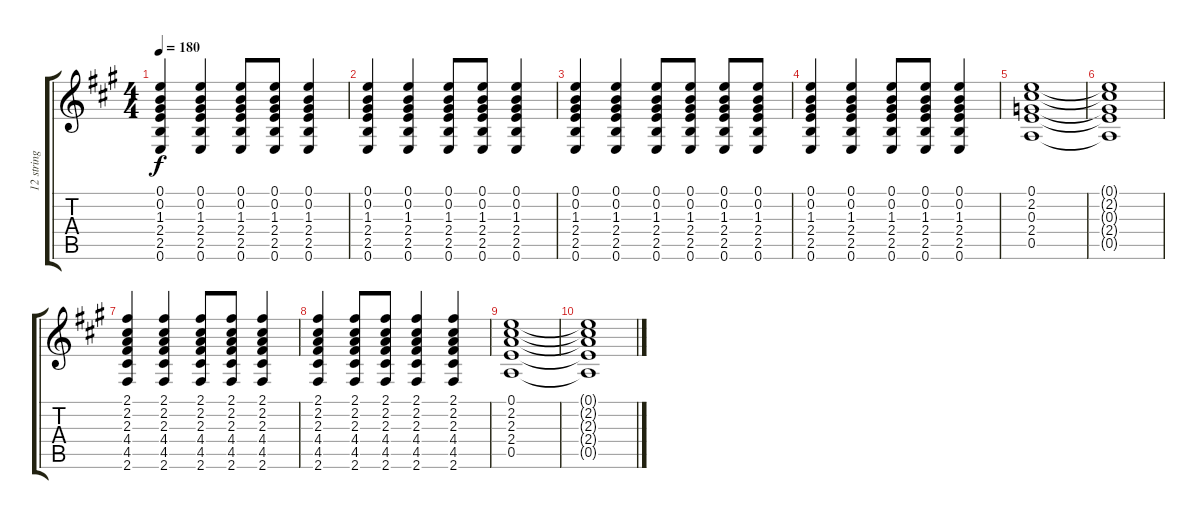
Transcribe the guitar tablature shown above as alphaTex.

\track ("12 string" "12 string") {instrument acousticguitarsteel}
\staff {score tabs}
\tuning (E4 B3 G3 D3 A2 E2) {hide}
\ts (4 4)
\tempo 180
\clef g2
\ks a
(0.1 0.2 1.3 2.4 2.5 0.6).4{dy f} (0.1 0.2 1.3 2.4 2.5 0.6).4 (0.1 0.2 1.3 2.4 2.5 0.6).8 (0.1 0.2 1.3 2.4 2.5 0.6).8 (0.1 0.2 1.3 2.4 2.5 0.6).4 |
(0.1 0.2 1.3 2.4 2.5 0.6).4 (0.1 0.2 1.3 2.4 2.5 0.6).4 (0.1 0.2 1.3 2.4 2.5 0.6).8 (0.1 0.2 1.3 2.4 2.5 0.6).8 (0.1 0.2 1.3 2.4 2.5 0.6).4 |
(0.1 0.2 1.3 2.4 2.5 0.6).4 (0.1 0.2 1.3 2.4 2.5 0.6).4 (0.1 0.2 1.3 2.4 2.5 0.6).8 (0.1 0.2 1.3 2.4 2.5 0.6).8 (0.1 0.2 1.3 2.4 2.5 0.6).8 (0.1 0.2 1.3 2.4 2.5 0.6).8 |
(0.1 0.2 1.3 2.4 2.5 0.6).4 (0.1 0.2 1.3 2.4 2.5 0.6).4 (0.1 0.2 1.3 2.4 2.5 0.6).8 (0.1 0.2 1.3 2.4 2.5 0.6).8 (0.1 0.2 1.3 2.4 2.5 0.6).4 |
(0.1 2.2 0.3 2.4 0.5).1 |
(0.1{t} 2.2{t} 0.3{t} 2.4{t} 0.5{t}).1 |
(2.1 2.2 2.3 4.4 4.5 2.6).4 (2.1 2.2 2.3 4.4 4.5 2.6).4 (2.1 2.2 2.3 4.4 4.5 2.6).8 (2.1 2.2 2.3 4.4 4.5 2.6).8 (2.1 2.2 2.3 4.4 4.5 2.6).4 |
(2.1 2.2 2.3 4.4 4.5 2.6).4 (2.1 2.2 2.3 4.4 4.5 2.6).8 (2.1 2.2 2.3 4.4 4.5 2.6).8 (2.1 2.2 2.3 4.4 4.5 2.6).4 (2.1 2.2 2.3 4.4 4.5 2.6).4 |
(0.1 2.2 2.3 2.4 0.5).1 |
(0.1{t} 2.2{t} 2.3{t} 2.4{t} 0.5{t}).1
